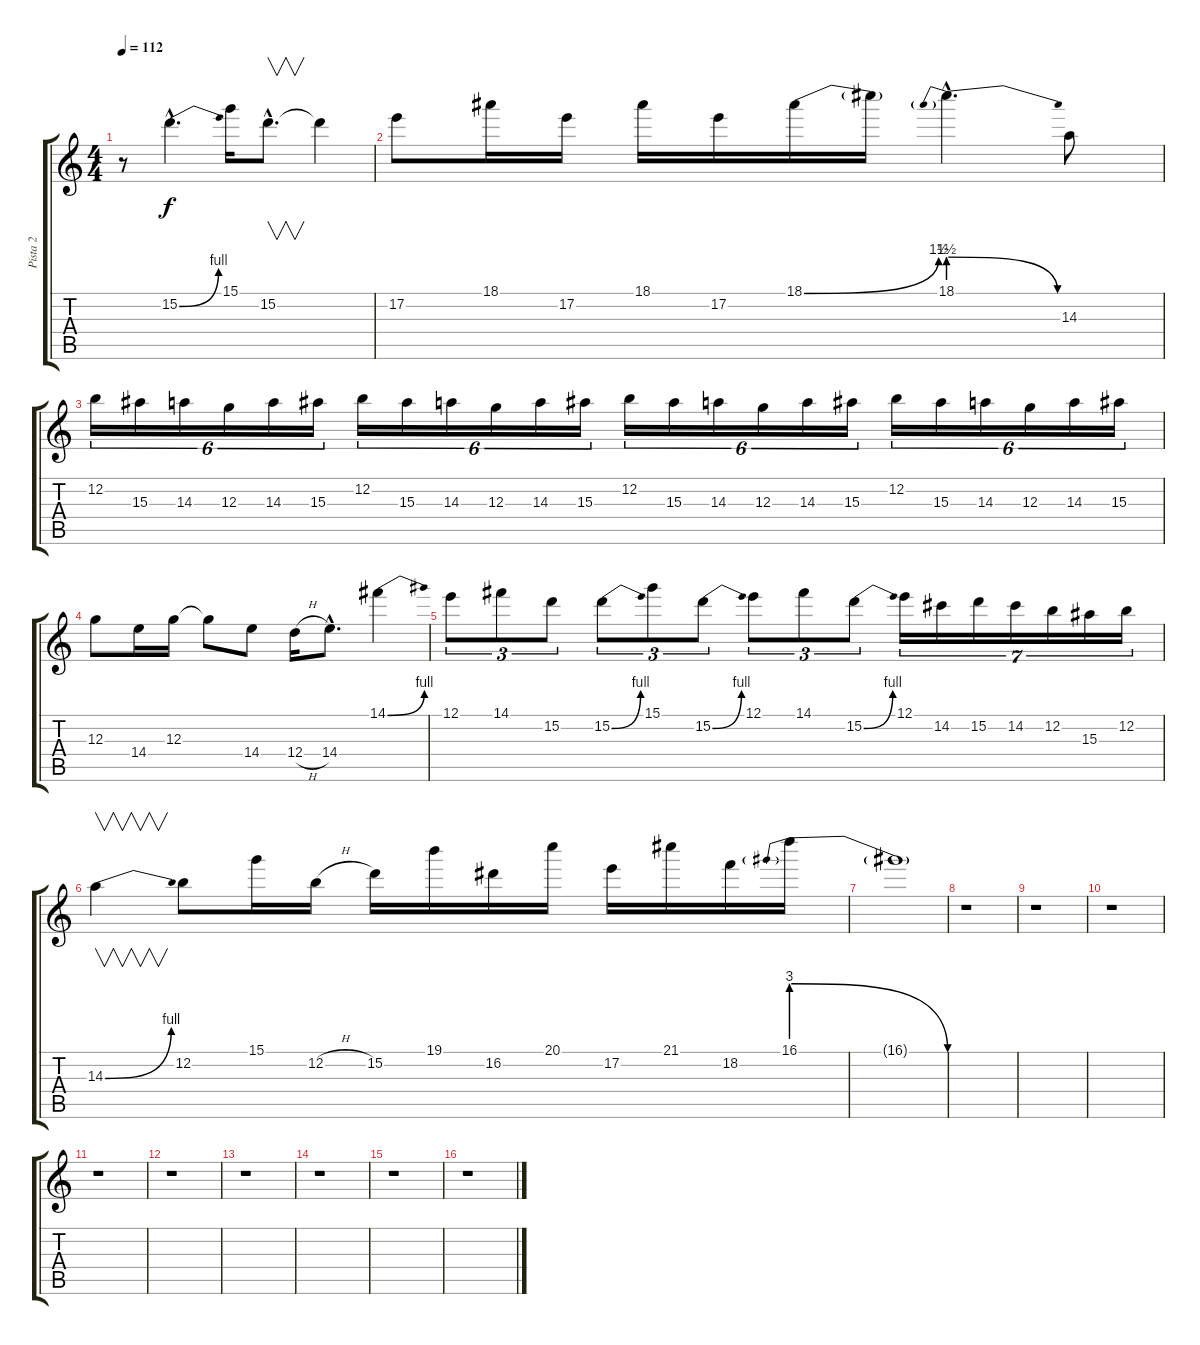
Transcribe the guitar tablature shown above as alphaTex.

\track ("Pista 2" "Pista 2") {instrument overdrivenguitar}
\staff {score tabs}
\tuning (E4 B3 G3 D3 A2 E2) {hide}
\ts (4 4)
\tempo 112
\clef g2
\ks c
r.8{dy f} 15.2{be (bend 0 0 60 4) hac}.4{d} 15.1.16 15.2{hac}.8{v d} 15.2{t}.4 |
17.2.8 18.1.16 17.2.16 18.1.16 17.2.16 18.1{be (bend 0 0 60 6)}.16 18.1{t}.16 18.1{be (prebendrelease 0 6 60 0) hac}.4{d} 14.3.8 |
12.2.16{tu (6 4)} 15.3.16{tu (6 4)} 14.3.16{tu (6 4)} 12.3.16{tu (6 4)} 14.3.16{tu (6 4)} 15.3.16{tu (6 4)} 12.2.16{tu (6 4)} 15.3.16{tu (6 4)} 14.3.16{tu (6 4)} 12.3.16{tu (6 4)} 14.3.16{tu (6 4)} 15.3.16{tu (6 4)} 12.2.16{tu (6 4)} 15.3.16{tu (6 4)} 14.3.16{tu (6 4)} 12.3.16{tu (6 4)} 14.3.16{tu (6 4)} 15.3.16{tu (6 4)} 12.2.16{tu (6 4)} 15.3.16{tu (6 4)} 14.3.16{tu (6 4)} 12.3.16{tu (6 4)} 14.3.16{tu (6 4)} 15.3.16{tu (6 4)} |
12.3.8 14.4.16 12.3.16 12.3{t}.8 14.4.8 12.4{h}.16 14.4{hac}.8{d} 14.1{be (bend 0 0 60 4)}.4 |
12.1.8{tu (3 2)} 14.1.8{tu (3 2)} 15.2.8{tu (3 2)} 15.2{be (bend 0 0 60 4)}.8{tu (3 2)} 15.1.8{tu (3 2)} 15.2{be (bend 0 0 60 4)}.8{tu (3 2)} 12.1.8{tu (3 2)} 14.1.8{tu (3 2)} 15.2{be (bend 0 0 60 4)}.8{tu (3 2)} 12.1.16{tu (7 4)} 14.2.16{tu (7 4)} 15.2.16{tu (7 4)} 14.2.16{tu (7 4)} 12.2.16{tu (7 4)} 15.3.16{tu (7 4)} 12.2.16{tu (7 4)} |
14.3{be (bend 0 0 60 4)}.4{v} 12.2.8 15.1.16 12.2{h}.16 15.2.16 19.1.16 16.2.16 20.1.16 17.2.16 21.1.16 18.2.16 16.1{be (prebendrelease 0 12 60 0)}.16 |
16.1{t}.1 |
r.1 |
r.1 |
r.1 |
r.1 |
r.1 |
r.1 |
r.1 |
r.1 |
r.1
